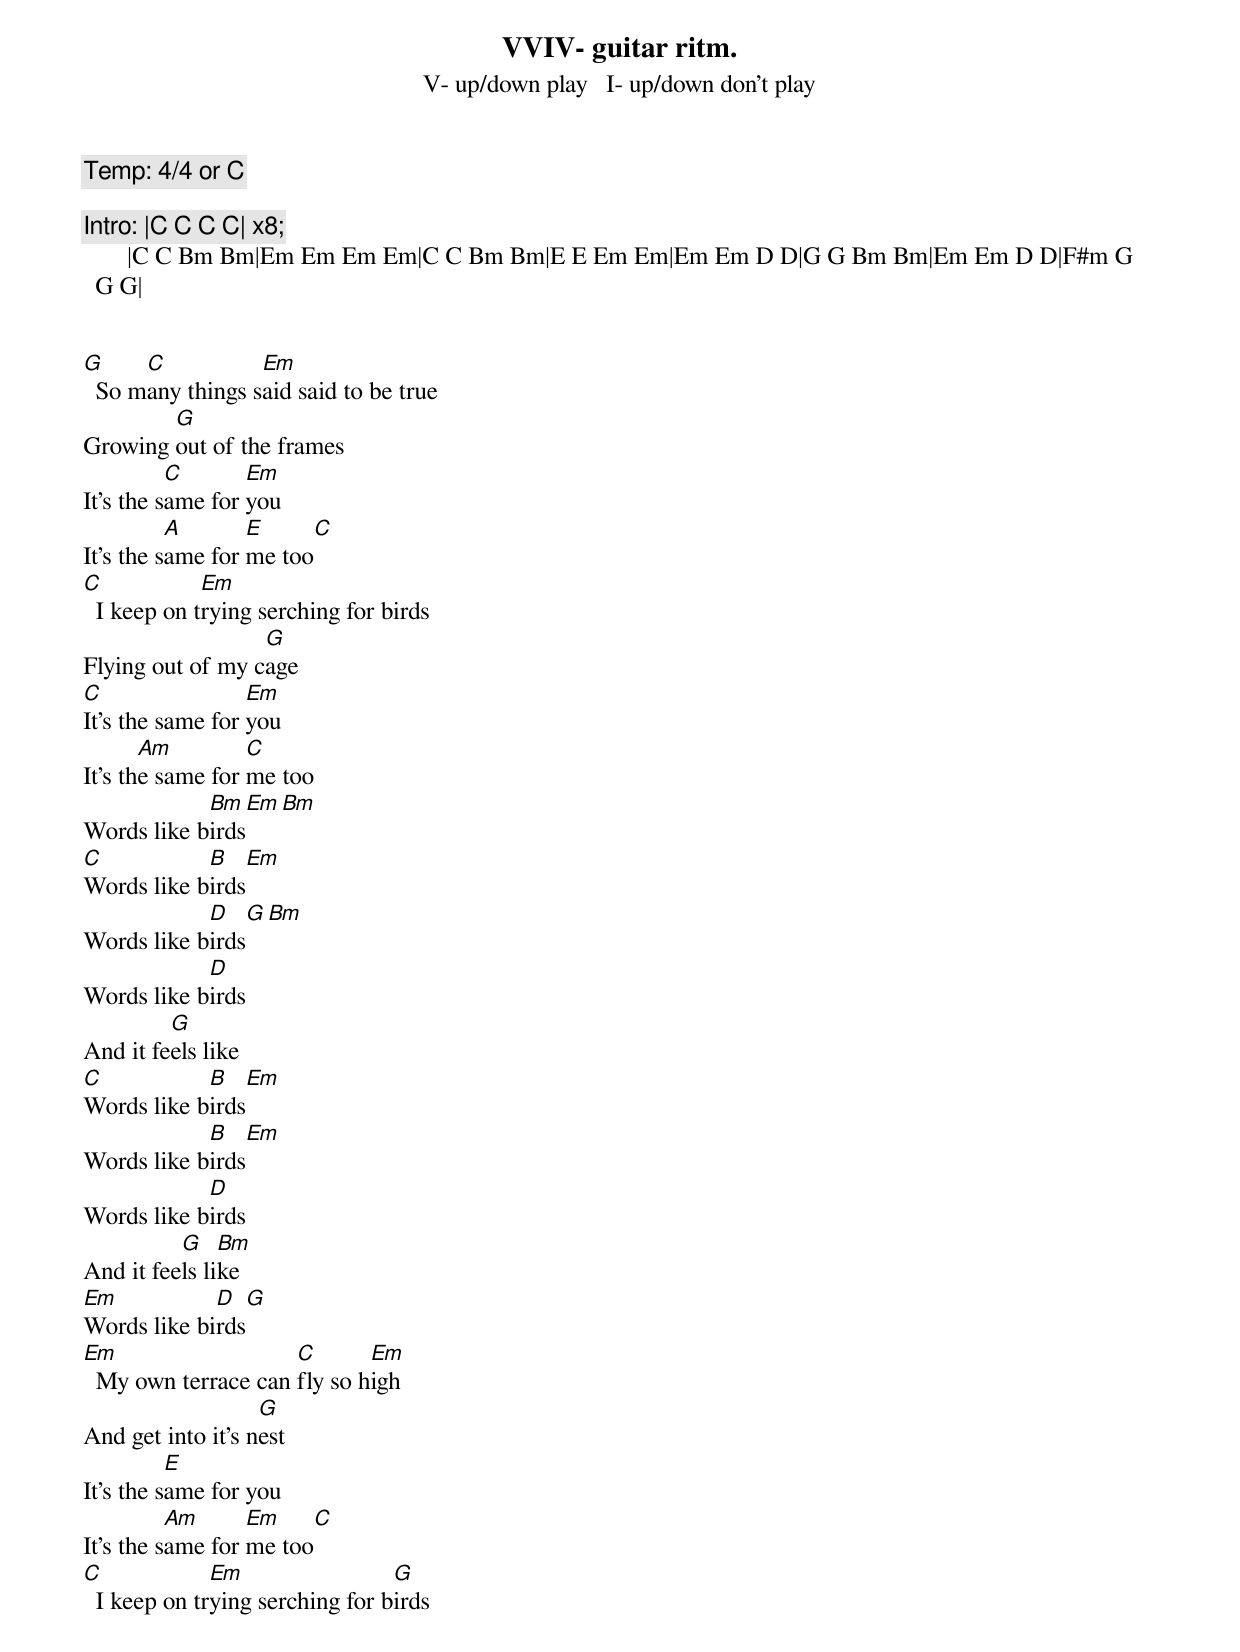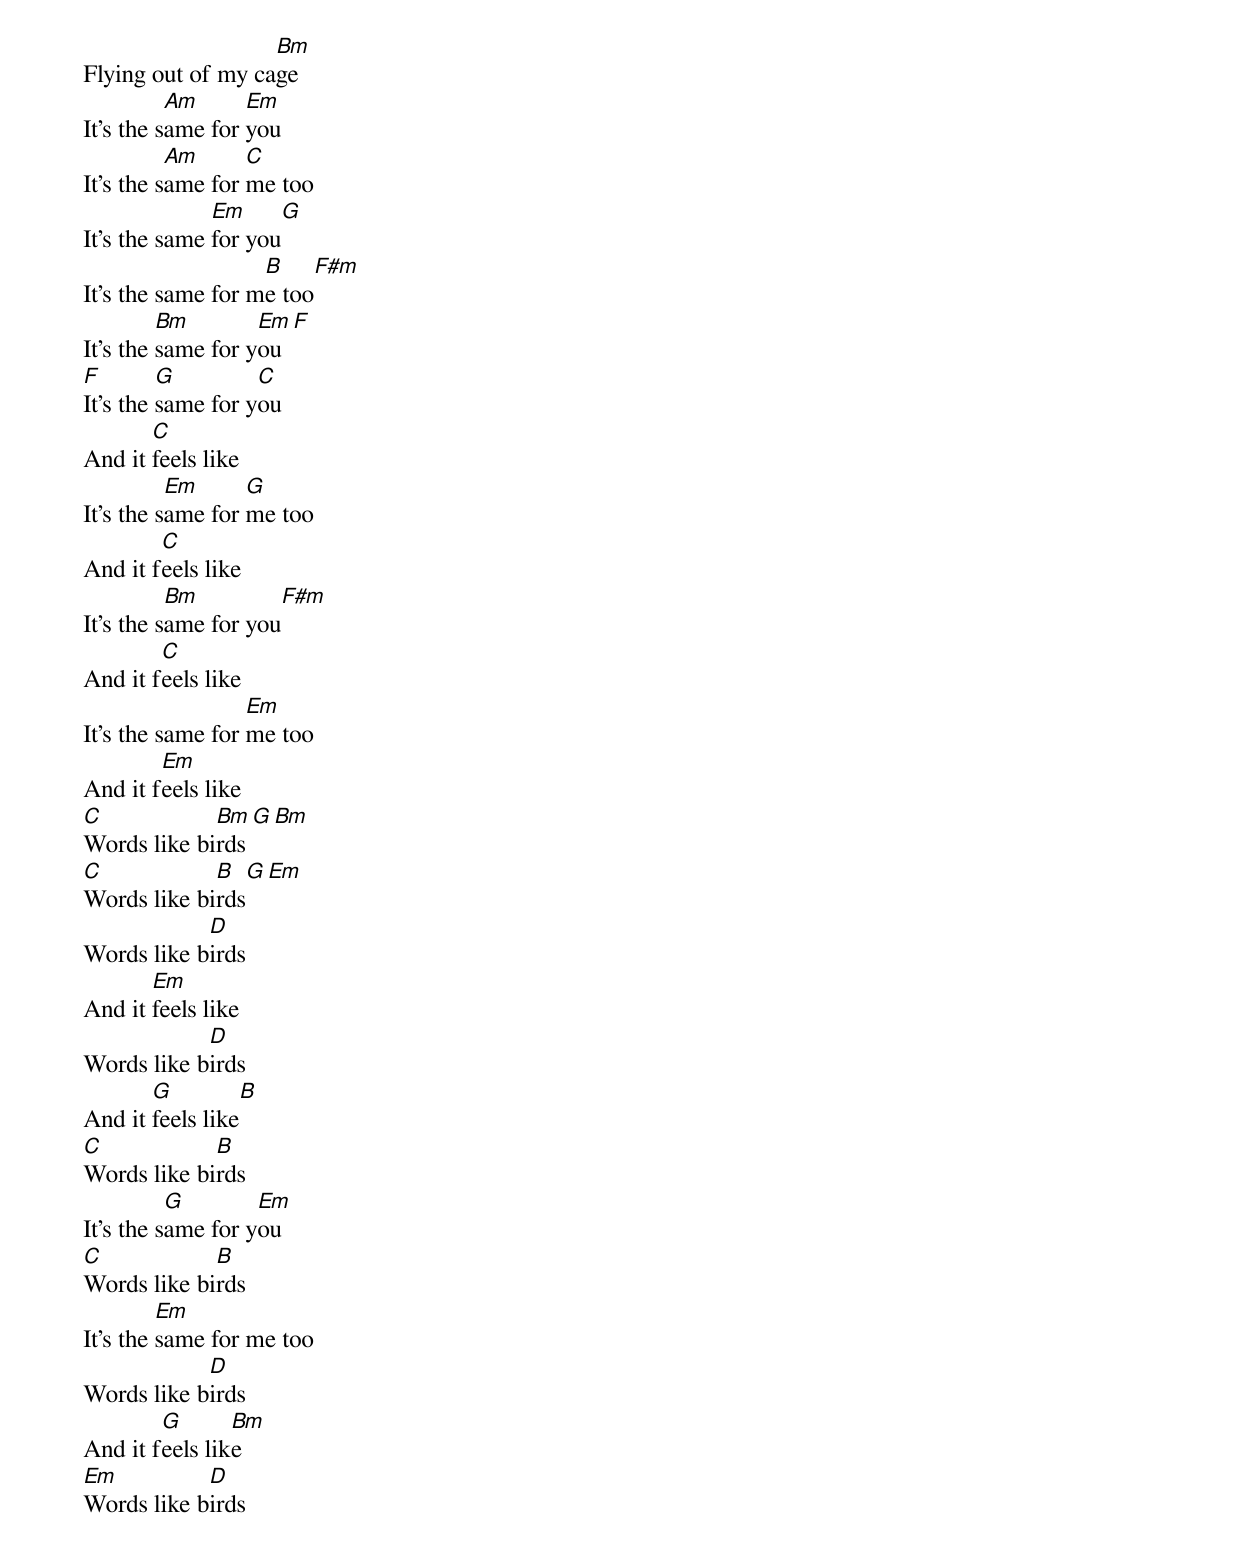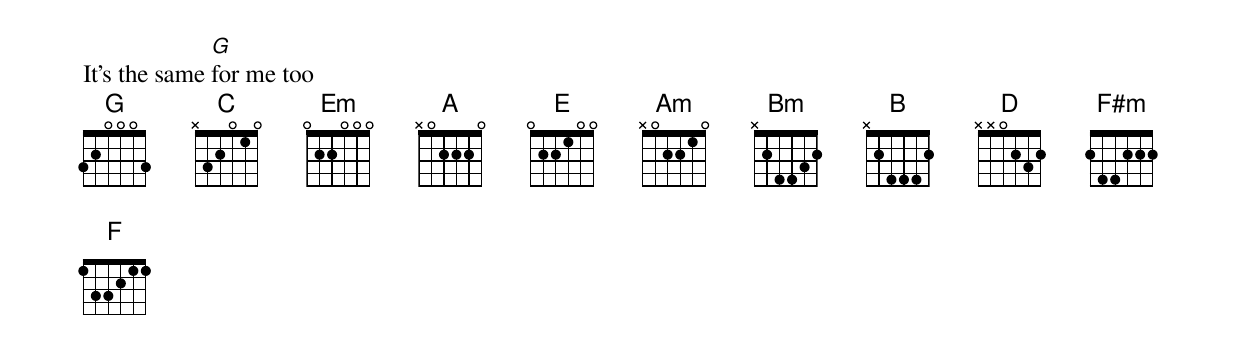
VVIV- guitar ritm.
V- up/down play   I- up/down don't play

Temp: 4/4 or C

Intro: |C C C C| x8;
       |C C Bm Bm|Em Em Em Em|C C Bm Bm|E E Em Em|Em Em D D|G G Bm Bm|Em Em D D|F#m G G G|


G     C           Em
  So many things said said to be true
        G
Growing out of the frames
          C       Em
It's the same for you
          A       E      C
It's the same for me too
C            Em
  I keep on trying serching for birds
                  G
Flying out of my cage
C                 Em
It's the same for you
       Am         C
It's the same for me too
            Bm    Em  Bm
Words like birds
C           B    Em
Words like birds
            D    G   Bm
Words like birds
            D
Words like birds
         G
And it feels like
C           B    Em
Words like birds
            B    Em
Words like birds
            D
Words like birds
          G    Bm
And it feels like
Em           D    G
Words like birds
Em                   C       Em
  My own terrace can fly so high
                   G
And get into it's nest
          E
It's the same for you
          Am      Em    C
It's the same for me too
C             Em                 G
  I keep on trying serching for birds
                   Bm
Flying out of my cage
          Am      Em
It's the same for you
          Am      C
It's the same for me too
              Em      G
It's the same for you
                   B    F#m
It's the same for me too
         Bm        Em  F
It's the same for you
F        G         C
It's the same for you
       C
And it feels like
          Em      G
It's the same for me too
        C
And it feels like
          Bm         F#m
It's the same for you
        C
And it feels like
                  Em
It's the same for me too
        Em
And it feels like
C            Bm   G  Bm
Words like birds
C            B    G  Em
Words like birds
            D
Words like birds
       Em
And it feels like
            D
Words like birds
       G         B
And it feels like
C            B
Words like birds
          G        Em
It's the same for you
C            B
Words like birds
         Em
It's the same for me too
            D
Words like birds
        G       Bm
And it feels like
Em          D
Words like birds
              G
It's the same for me too
